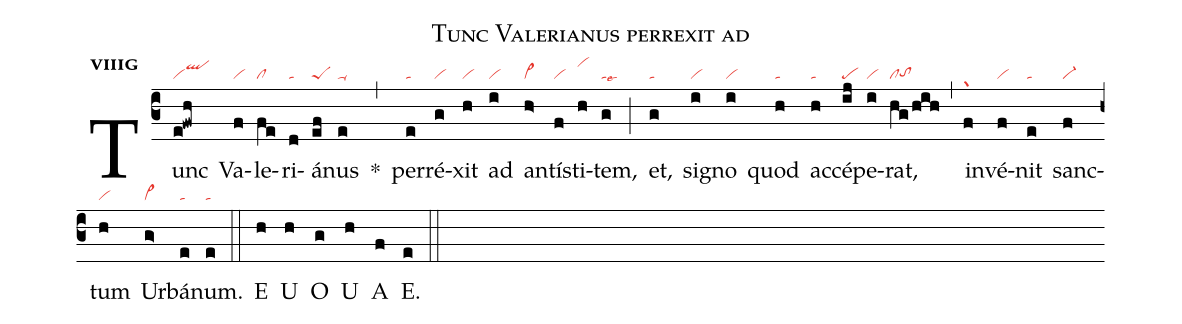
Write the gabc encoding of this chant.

name:Tunc Valerianus perrexit ad;
office-part:an;
mode:8g;
nabc-lines:1;
%%
initial-style: 1;
name:Tunc Valerianus perrexit ad;
mode: 8;
office-part: Antiphona;
annotation: Ant.;
annotation: viii g;
nabc-lines:1;
%%
(c3) Tunc(e@fwh|viqlhj) Va(f|vi)le(fe|cl)ri(d|ta)á(ef|peS)nus(e|ta-) <sp>*</sp>(,) per(e|ta)ré(g|vi)xit(h|vi) ad(i|vi) an(h>|vi>)tís(f|vi)ti(h|vihk)tem,(g|talse9) (;) et,(g|ta) si(i|vi)gno(i|vi) quod(h|ta) ac(h|ta)cé(ij|pe)pe(i|vi)rat,(hg/hih|cltohg) (,) in(f|grhd)vé(f|vi)nit(e|ta) sanc(f|vi-)tum(h|vi) Ur(g>|vi>)bá(e|ta)num.(e|ta) (::)
<eu>E(h) U(h) O(g) U(h) A(f) E.(e) </eu>(::)
